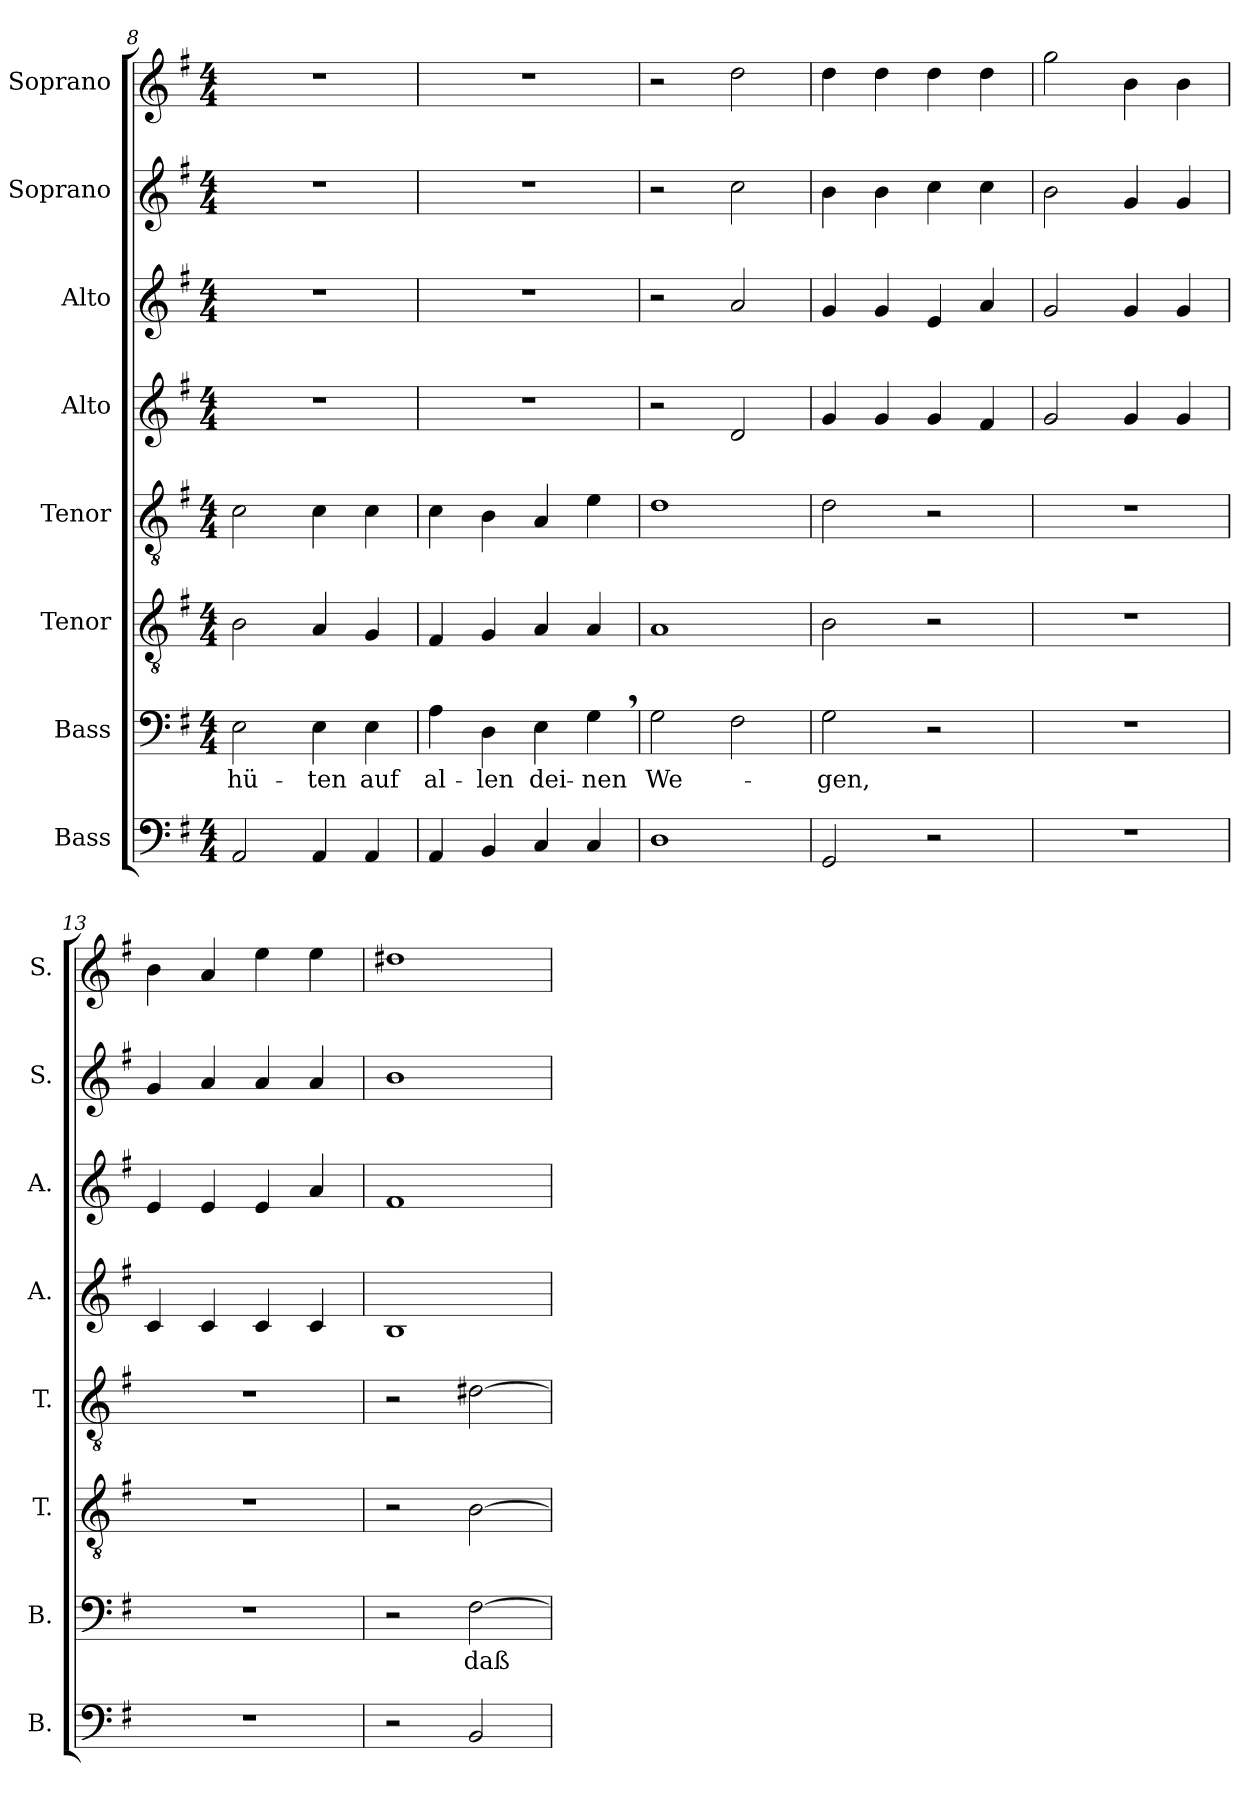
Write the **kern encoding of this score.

**kern	**kern	**text	**kern	**kern	**kern	**kern	**kern	**kern
*part8	*part7	*part7	*part6	*part5	*part4	*part3	*part2	*part1
*staff8	*staff7	*staff7	*staff6	*staff5	*staff4	*staff3	*staff2	*staff1
*I"Bass	*I"Bass	*	*I"Tenor	*I"Tenor	*I"Alto	*I"Alto	*I"Soprano	*I"Soprano
*I'B.	*I'B.	*	*I'T.	*I'T.	*I'A.	*I'A.	*I'S.	*I'S.
!!LO:LB:g=z
*clefF4	*clefF4	*	*clefGv2	*clefGv2	*clefG2	*clefG2	*clefG2	*clefG2
*k[f#]	*k[f#]	*	*k[f#]	*k[f#]	*k[f#]	*k[f#]	*k[f#]	*k[f#]
*M4/4	*M4/4	*	*M4/4	*M4/4	*M4/4	*M4/4	*M4/4	*M4/4
=8	=8	=8	=8	=8	=8	=8	=8	=8
2AA/	2E\	-hü-	2B\	2c\	1r	1r	1r	1r
4AA/	4E\	-ten	4A/	4c\	.	.	.	.
4AA/	4E\	auf	4G/	4c\	.	.	.	.
=9	=9	=9	=9	=9	=9	=9	=9	=9
4AA/	4A\	al-	4F#/	4c\	1r	1r	1r	1r
4BB/	4D\	-len	4G/	4B\	.	.	.	.
4C/	4E\	dei-	4A/	4A/	.	.	.	.
4C/	4G,\	-nen	4A/	4e\	.	.	.	.
=10	=10	=10	=10	=10	=10	=10	=10	=10
1D	2G\	We-	1A	1d	2r	2r	2r	2r
.	2F#\	.	.	.	2d/	2a/	2cc\	2dd\
=11	=11	=11	=11	=11	=11	=11	=11	=11
2GG/	2G\	-gen,	2B\	2d\	4g/	4g/	4b\	4dd\
.	.	.	.	.	4g/	4g/	4b\	4dd\
2r	2r	.	2r	2r	4g/	4e/	4cc\	4dd\
.	.	.	.	.	4f#/	4a/	4cc\	4dd\
=12	=12	=12	=12	=12	=12	=12	=12	=12
1r	1r	.	1r	1r	2g/	2g/	2b\	2gg\
.	.	.	.	.	4g/	4g/	4g/	4b\
.	.	.	.	.	4g/	4g/	4g/	4b\
=13	=13	=13	=13	=13	=13	=13	=13	=13
1r	1r	.	1r	1r	4c/	4e/	4g/	4b\
.	.	.	.	.	4c/	4e/	4a/	4a/
.	.	.	.	.	4c/	4e/	4a/	4ee\
.	.	.	.	.	4c/	4a/	4a/	4ee\
=14	=14	=14	=14	=14	=14	=14	=14	=14
2r	2r	.	2r	2r	1B	1f#	1b	1dd#X
2BB/	[2F#\	-daß	[2B\	[2d#X\	.	.	.	.
=	=	=	=	=	=	=	=	=
*-	*-	*-	*-	*-	*-	*-	*-	*-
